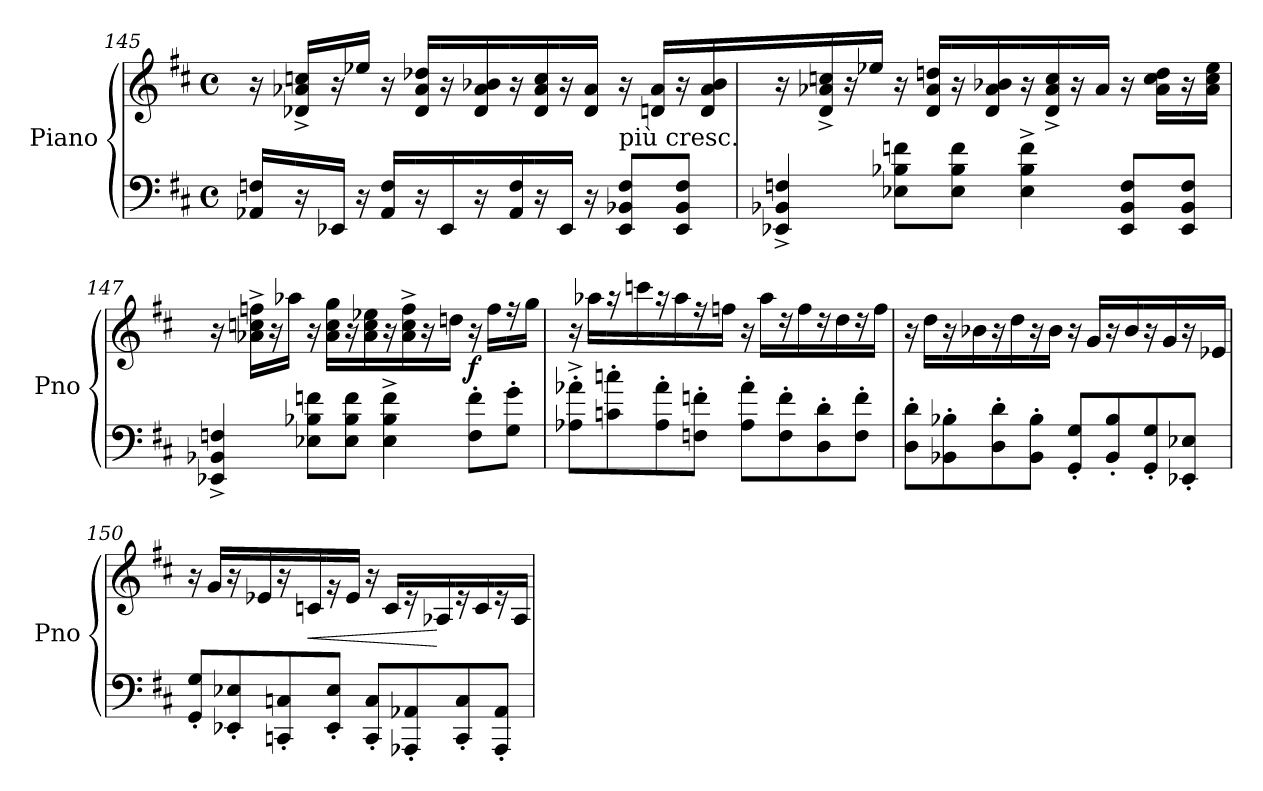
**kern	**kern	**dynam
*part1	*part1	*part1
*staff2	*staff1	*staff1/2
*I"Piano	*	*
*I'Pno	*	*
!!LO:LB:g=z
*clefF4	*clefG2	*
*k[f#c#]	*k[f#c#]	*
*D:	*D:	*
*M4/4	*M4/4	*
*met(c)	*met(c)	*
=145	=145	=145
*^	*^	*
16ryy	16AA-X/ 16Fn/LL	16r	16ryy	.
16r	16ryy	16ryy	16d-X/^ 16a-X/^ 16ccn/^LL	.
16ryy	16EE-X/JJ	16r	16ryy	.
16r	16ryy	16ryy	16ee-X/JJ	.
16ryy	16AA-/ 16F/LL	16r	16ryy	.
16r	16ryy	16ryy	16d-/ 16a-/ 16dd-X/LL	.
16ryy	16EE-/	16r	16ryy	.
16r	16ryy	16ryy	16d-/ 16a-/ 16b-X/	.
16ryy	16AA-/ 16F/	16r	16ryy	.
16r	16ryy	16ryy	16d-/ 16a-/ 16cc/	.
16ryy	16EE-/JJ	16r	16ryy	.
16r	4ryy	16ryy	16d-/ 16a-/JJ	.
!	!	!LO:TX:b:t=più cresc.	!	!
8EE-/ 8BB-X/ 8F/L	.	16r	16ryy	.
.	.	16ryy	16dn/ 16a-/LL	.
8EE-/ 8BB-/ 8F/J	.	16r	16ryy	.
.	16ryy	16ryy	16d/ 16a-/ 16b-/	.
*v	*v	*	*	*
=146	=146	=146	=146
4EE-X/^ 4BB-X/^ 4Fn/^	16r	16ryy	.
.	16ryy	16d/^ 16a-X/^ 16ccn/^	.
.	16r	16ryy	.
.	16ryy	16ee-X/JJ	.
8E-X\ 8B-X\ 8fn\L	16r	16ryy	.
.	16ryy	16d/ 16a-/ 16ddn/LL	.
8E-\ 8B-\ 8f\J	16r	16ryy	.
.	16ryy	16d/ 16a-/ 16b-X/	.
4E-\^ 4B-\^ 4f\^	16r	16ryy	.
.	16ryy	16d/^ 16a-/^ 16cc/^	.
.	16r	16ryy	.
.	16ryy	16a-/JJ	.
8EE-/ 8BB-/ 8F/L	16r	16ryy	.
.	16ryy	16a-\ 16cc\ 16dd\LL	.
8EE-/ 8BB-/ 8F/J	16r	16ryy	.
.	16ryy	16a-\ 16cc\ 16ee-\JJ	.
!!LO:PB:g=z	!!
=147	=147	=147	=147
4EE-X/^ 4BB-X/^ 4Fn/^	16r	16ryy	.
.	16ryy	16a-X\^ 16ccn\^ 16ffn\^LL	.
.	16r	16ryy	.
.	16ryy	16aa-X\JJ	.
8E-X\ 8B-X\ 8fn\L	16r	16ryy	.
.	16ryy	16a-\ 16cc\ 16gg\LL	.
8E-\ 8B-\ 8f\J	16r	16ryy	.
.	16ryy	16a-\ 16cc\ 16ee-X\	.
4E-\^ 4B-\^ 4f\^	16r	16ryy	.
.	16ryy	16a-\^ 16cc\^ 16ff\^	.
.	16r	16ryy	.
.	16ryy	16ddn\JJ	.
!	!	!	!LO:DY:b
8F\' 8f\'L	16r	16ryy	f
.	16ryy	16ff\LL	.
8G\' 8g\'J	16rff	16ryy	.
.	16ryy	16gg\JJ	.
=148	=148	=148	=148
8A-X\'^ 8a-X\'^L	16r	16ryy	.
.	16ryy	16aa-X\LL	.
8cn\' 8ccn\'	16raa	16ryy	.
.	16ryy	16cccn\	.
8A-\' 8a-\'	16raa	16ryy	.
.	16ryy	16aa-\	.
8Fn\' 8fn\'J	16rff	16ryy	.
.	16ryy	16ffn\JJ	.
8A-\' 8a-\'L	16r	16ryy	.
.	16ryy	16aa-\LL	.
8F\' 8f\'	16rdd	16ryy	.
.	16ryy	16ff\	.
8D\' 8d\'	16rdd	16ryy	.
.	16ryy	16dd\	.
8F\' 8f\'J	16rdd	16ryy	.
.	16ryy	16ff\JJ	.
!!LO:LB:g=z	!!
=149	=149	=149	=149
8D\' 8d\'L	16r	16ryy	.
.	16ryy	16dd\LL	.
8BB-X\' 8B-X\'	16r	16ryy	.
.	16ryy	16b-X\	.
8D\' 8d\'	16r	16ryy	.
.	16ryy	16dd\	.
8BB-\' 8B-\'J	16r	16ryy	.
.	16ryy	16b-\JJ	.
8GG/' 8G/'L	16r	16ryy	.
.	16ryy	16g/LL	.
8BB-/' 8B-/'	16r	16ryy	.
.	16ryy	16b-/	.
8GG/' 8G/'	16r	16ryy	.
.	16ryy	16g/	.
8EE-X/' 8E-X/'J	16r	16ryy	.
.	16ryy	16e-X/JJ	.
=150	=150	=150	=150
8GG/' 8G/'L	16r	16ryy	.
.	16ryy	16g/LL	.
8EE-X/' 8E-X/'	16r	16ryy	.
.	16ryy	16e-X/	.
8CCn/' 8Cn/'	16r	16ryy	.
!	!	!	!LO:HP:b
.	16ryy	16cn/	<
8EE-/' 8E-/'J	16rg	16ryy	.
.	16ryy	16e-/JJ	.
8CC/' 8C/'L	16r	16ryy	.
.	16ryy	16c/LL	.
8AAA-X/' 8AA-X/'	16re	16ryy	.
.	16ryy	16A-X/	[
8CC/' 8C/'	16re	16ryy	.
.	16ryy	16c/	.
8AAA-/' 8AA-/'J	16re	16ryy	.
.	16ryy	16A-/JJ	.
*	*v	*v	*
=	=	=
*-	*-	*-
